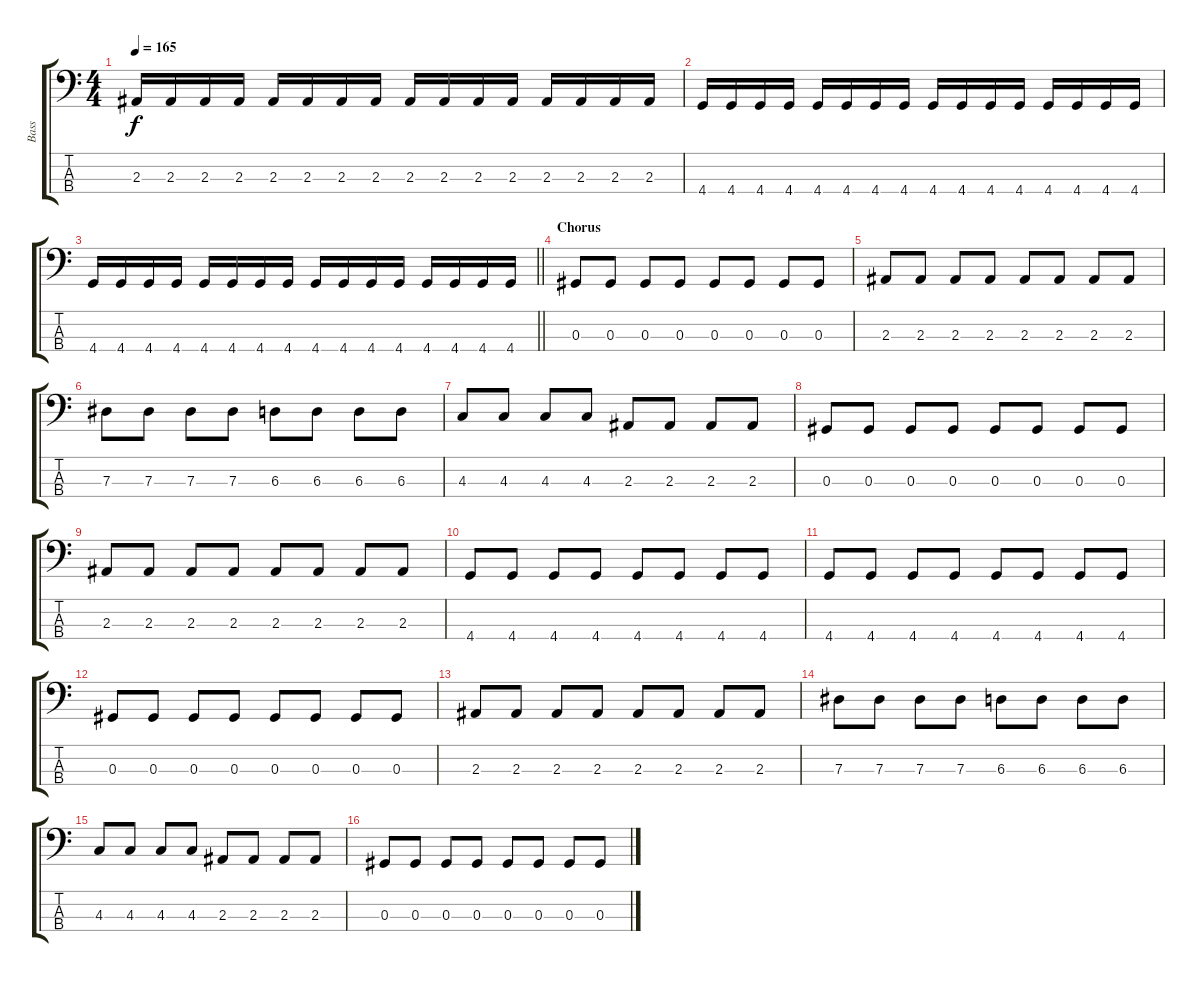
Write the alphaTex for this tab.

\track ("Bass" "Bass") {instrument electricbasspick}
\staff {score tabs}
\tuning (Gb2 Db2 Ab1 Eb1) {hide}
\ts (4 4)
\tempo 165
\clef f4
\ks c
2.3.16{dy f} 2.3.16 2.3.16 2.3.16 2.3.16 2.3.16 2.3.16 2.3.16 2.3.16 2.3.16 2.3.16 2.3.16 2.3.16 2.3.16 2.3.16 2.3.16 |
4.4.16 4.4.16 4.4.16 4.4.16 4.4.16 4.4.16 4.4.16 4.4.16 4.4.16 4.4.16 4.4.16 4.4.16 4.4.16 4.4.16 4.4.16 4.4.16 |
\barLineRight lightlight
4.4.16 4.4.16 4.4.16 4.4.16 4.4.16 4.4.16 4.4.16 4.4.16 4.4.16 4.4.16 4.4.16 4.4.16 4.4.16 4.4.16 4.4.16 4.4.16 |
\section ("" "Chorus")
0.3.8 0.3.8 0.3.8 0.3.8 0.3.8 0.3.8 0.3.8 0.3.8 |
2.3.8 2.3.8 2.3.8 2.3.8 2.3.8 2.3.8 2.3.8 2.3.8 |
7.3.8 7.3.8 7.3.8 7.3.8 6.3.8 6.3.8 6.3.8 6.3.8 |
4.3.8 4.3.8 4.3.8 4.3.8 2.3.8 2.3.8 2.3.8 2.3.8 |
0.3.8 0.3.8 0.3.8 0.3.8 0.3.8 0.3.8 0.3.8 0.3.8 |
2.3.8 2.3.8 2.3.8 2.3.8 2.3.8 2.3.8 2.3.8 2.3.8 |
4.4.8 4.4.8 4.4.8 4.4.8 4.4.8 4.4.8 4.4.8 4.4.8 |
4.4.8 4.4.8 4.4.8 4.4.8 4.4.8 4.4.8 4.4.8 4.4.8 |
0.3.8 0.3.8 0.3.8 0.3.8 0.3.8 0.3.8 0.3.8 0.3.8 |
2.3.8 2.3.8 2.3.8 2.3.8 2.3.8 2.3.8 2.3.8 2.3.8 |
7.3.8 7.3.8 7.3.8 7.3.8 6.3.8 6.3.8 6.3.8 6.3.8 |
4.3.8 4.3.8 4.3.8 4.3.8 2.3.8 2.3.8 2.3.8 2.3.8 |
0.3.8 0.3.8 0.3.8 0.3.8 0.3.8 0.3.8 0.3.8 0.3.8
